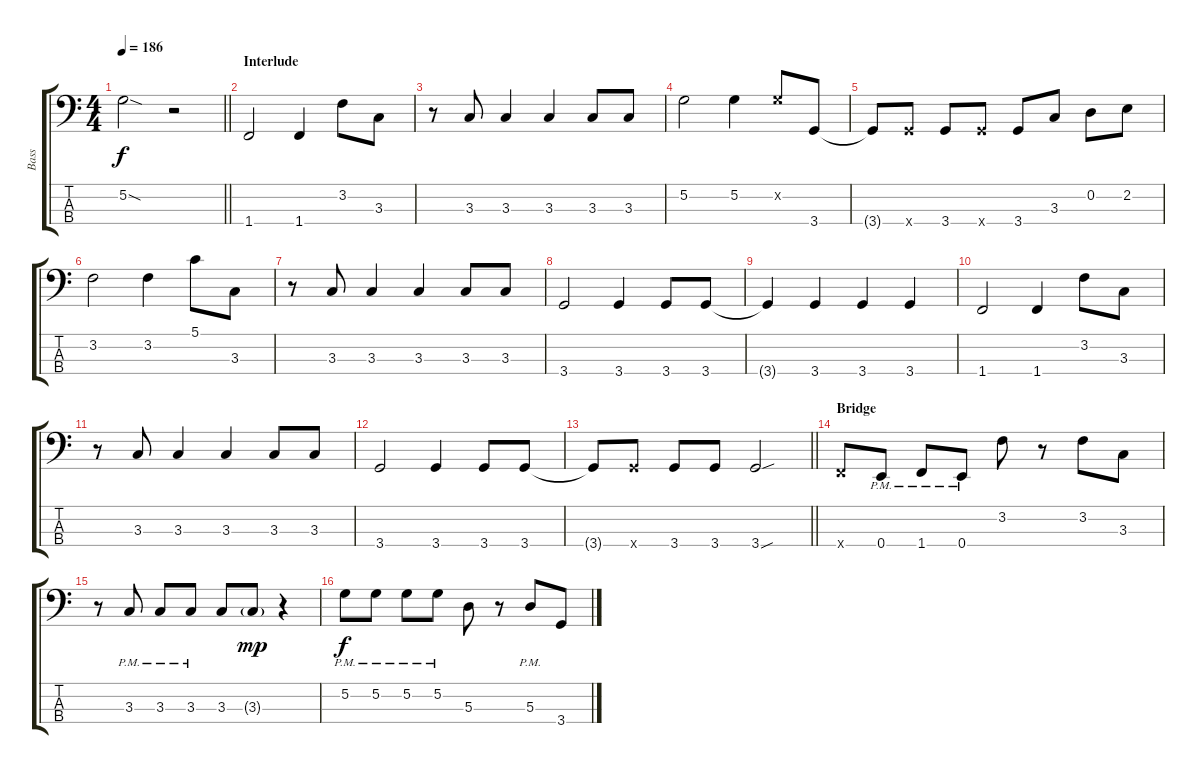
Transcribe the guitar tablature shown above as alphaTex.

\track ("Bass" "Bass") {instrument electricbassfinger}
\staff {score tabs}
\tuning (G2 D2 A1 E1) {hide}
\ts (4 4)
\tempo 186
\clef f4
\barLineRight lightlight
\ks c
5.2{sod}.2{dy f} r.2 |
\section ("" "Interlude")
1.4.2 1.4.4 3.2.8 3.3.8 |
r.8 3.3.8 3.3.4 3.3.4 3.3.8 3.3.8 |
5.2.2 5.2.4 5.2{x}.8 3.4.8 |
3.4{t}.8 3.4{x}.8 3.4.8 3.4{x}.8 3.4.8 3.3.8 0.2.8 2.2.8 |
3.2.2 3.2.4 5.1.8 3.3.8 |
r.8 3.3.8 3.3.4 3.3.4 3.3.8 3.3.8 |
3.4.2 3.4.4 3.4.8 3.4.8 |
3.4{t}.4 3.4.4 3.4.4 3.4.4 |
1.4.2 1.4.4 3.2.8 3.3.8 |
r.8 3.3.8 3.3.4 3.3.4 3.3.8 3.3.8 |
3.4.2 3.4.4 3.4.8 3.4.8 |
\barLineRight lightlight
3.4{t}.8 3.4{x}.8 3.4.8 3.4.8 3.4{sou}.2 |
\section ("" "Bridge")
1.4{x}.8{volume 10 instrument electricbasspick} 0.4{pm}.8 1.4{pm}.8 0.4{pm}.8 3.2.8 r.8 3.2.8 3.3.8 |
r.8 3.3{pm}.8 3.3{pm}.8 3.3{pm}.8 3.3.8 3.3{g}.8{dy mp} r.4 |
5.2{pm}.8{dy f} 5.2{pm}.8 5.2{pm}.8 5.2{pm}.8 5.3.8 r.8 5.3{pm}.8 3.4.8
